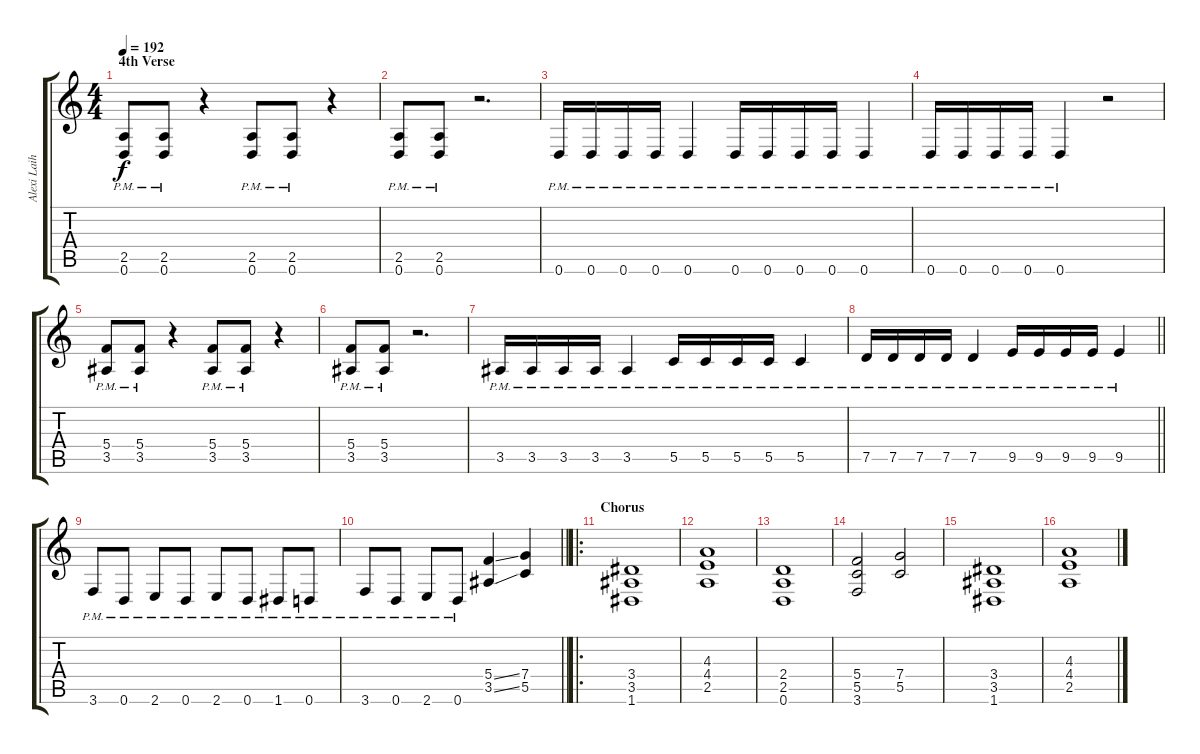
\track ("Alexi Laiho" "Alexi Laih") {instrument distortionguitar}
\staff {score tabs}
\tuning (D4 A3 F3 C3 G2 D2) {hide}
\ts (4 4)
\section ("" "4th Verse")
\tempo 192
\clef g2
\ks c
(2.5{pm} 0.6{pm}).8{dy f} (2.5{pm} 0.6{pm}).8 r.4 (2.5{pm} 0.6{pm}).8 (2.5{pm} 0.6{pm}).8 r.4 |
(2.5{pm} 0.6{pm}).8 (2.5{pm} 0.6{pm}).8 r.2{d} |
0.6{pm}.16 0.6{pm}.16 0.6{pm}.16 0.6{pm}.16 0.6{pm}.4 0.6{pm}.16 0.6{pm}.16 0.6{pm}.16 0.6{pm}.16 0.6{pm}.4 |
0.6{pm}.16 0.6{pm}.16 0.6{pm}.16 0.6{pm}.16 0.6{pm}.4 r.2 |
(5.4{pm} 3.5{pm}).8 (5.4{pm} 3.5{pm}).8 r.4 (5.4{pm} 3.5{pm}).8 (5.4{pm} 3.5{pm}).8 r.4 |
(5.4{pm} 3.5{pm}).8 (5.4{pm} 3.5{pm}).8 r.2{d} |
3.5{pm}.16 3.5{pm}.16 3.5{pm}.16 3.5{pm}.16 3.5{pm}.4 5.5{pm}.16 5.5{pm}.16 5.5{pm}.16 5.5{pm}.16 5.5{pm}.4 |
\barLineRight lightlight
7.5{pm}.16 7.5{pm}.16 7.5{pm}.16 7.5{pm}.16 7.5{pm}.4 9.5{pm}.16 9.5{pm}.16 9.5{pm}.16 9.5{pm}.16 9.5{pm}.4 |
3.6{pm}.8 0.6{pm}.8 2.6{pm}.8 0.6{pm}.8 2.6{pm}.8 0.6{pm}.8 1.6{pm}.8 0.6{pm}.8 |
\barLineRight lightlight
3.6{pm}.8 0.6{pm}.8 2.6{pm}.8 0.6{pm}.8 (5.4{ss} 3.5{ss}).4 (7.4 5.5).4 |
\ro
\section ("" "Chorus")
(3.4 3.5 1.6).1 |
(4.3 4.4 2.5).1 |
(2.4 2.5 0.6).1 |
(5.4 5.5 3.6).2 (7.4 5.5).2 |
(3.4 3.5 1.6).1 |
(4.3 4.4 2.5).1
